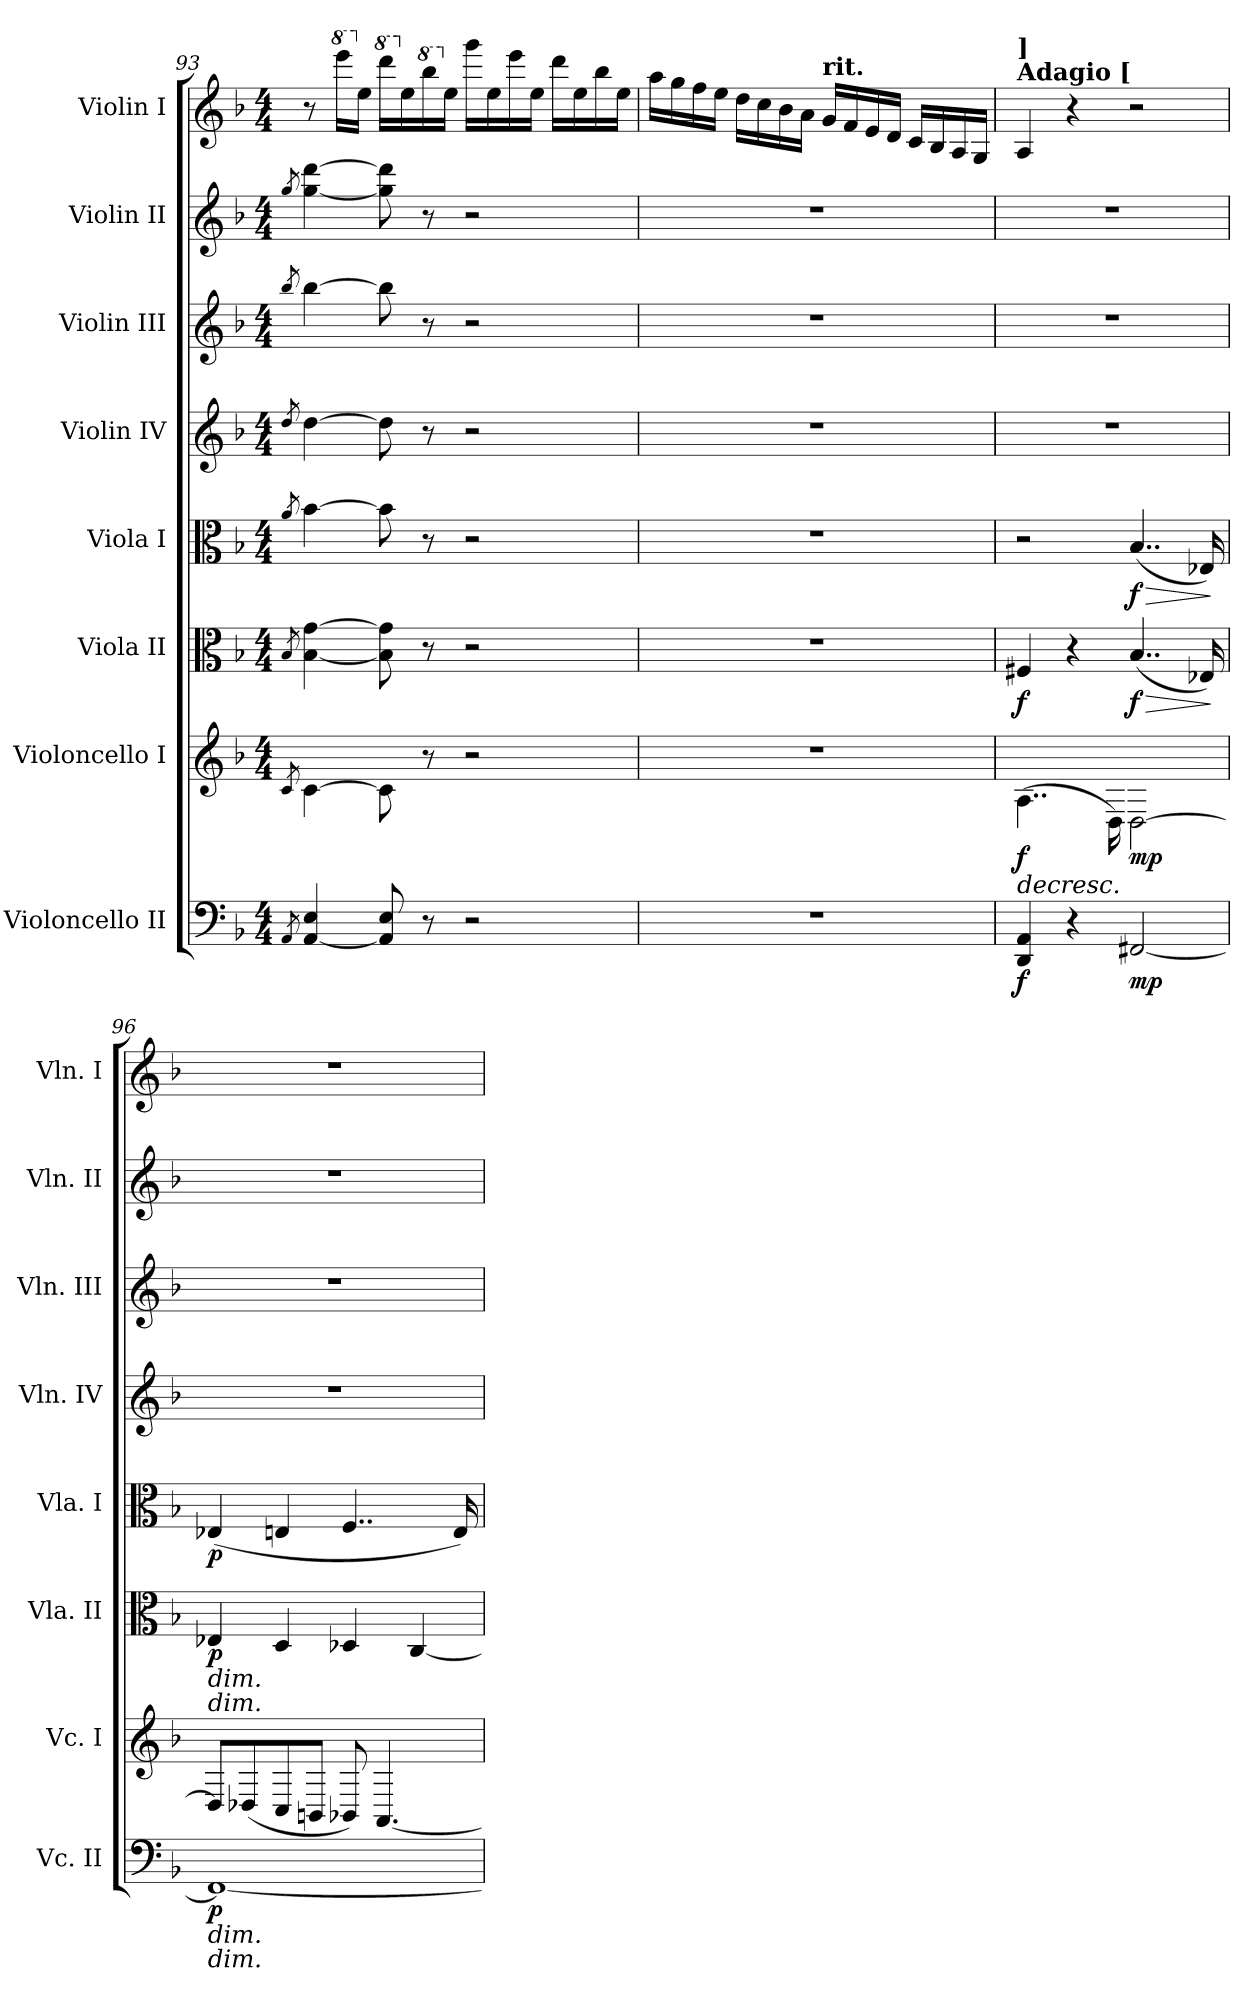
**kern	**dynam	**kern	**dynam	**kern	**dynam	**kern	**dynam	**kern	**kern	**kern	**kern
*part8	*part8	*part7	*part7	*part6	*part6	*part5	*part5	*part4	*part3	*part2	*part1
*staff8	*staff8	*staff7	*staff7	*staff6	*staff6	*staff5	*staff5	*staff4	*staff3	*staff2	*staff1
*I"Violoncello II	*	*I"Violoncello I	*	*I"Viola II	*	*I"Viola I	*	*I"Violin IV	*I"Violin III	*I"Violin II	*I"Violin I
*I'Vc. II	*	*I'Vc. I	*	*I'Vla. II	*	*I'Vla. I	*	*I'Vln. IV	*I'Vln. III	*I'Vln. II	*I'Vln. I
!!LO:PB:g=z
*clefF4	*	*clefG2	*	*clefC3	*	*clefC3	*	*clefG2	*clefG2	*clefG2	*clefG2
*k[b-]	*	*k[b-]	*	*k[b-]	*	*k[b-]	*	*k[b-]	*k[b-]	*k[b-]	*k[b-]
*M4/4	*	*M4/4	*	*M4/4	*	*M4/4	*	*M4/4	*M4/4	*M4/4	*M4/4
=93	=93	=93	=93	=93	=93	=93	=93	=93	=93	=93	=93
8qAA/	.	8qc/	.	8qB-/	.	8qa/	.	8qdd/	8qbb-/	8qgg/	.
[4AA/ 4E/	.	[4c\	.	[4B-\ [4g\	.	[4b-\	.	[4dd\	[4bb-\	[4gg\ [4ddd\	8r
*	*	*	*	*	*	*	*	*	*	*	*8va
.	.	.	.	.	.	.	.	.	.	.	16eeee\LL
*	*	*	*	*	*	*	*	*	*	*	*X8va
.	.	.	.	.	.	.	.	.	.	.	16ee\JJ
*	*	*	*	*	*	*	*	*	*	*	*8va
8AA/] 8E/	.	8c\]	.	8B-\] 8g\]	.	8b-\]	.	8dd\]	8bb-\]	8gg\] 8ddd\]	16dddd\LL
*	*	*	*	*	*	*	*	*	*	*	*X8va
.	.	.	.	.	.	.	.	.	.	.	16ee\
*	*	*	*	*	*	*	*	*	*	*	*8va
8r	.	8r	.	8r	.	8r	.	8r	8r	8r	16bbb-\
*	*	*	*	*	*	*	*	*	*	*	*X8va
.	.	.	.	.	.	.	.	.	.	.	16ee\JJ
2r	.	2r	.	2r	.	2r	.	2r	2r	2r	16ggg\LL
.	.	.	.	.	.	.	.	.	.	.	16ee\
.	.	.	.	.	.	.	.	.	.	.	16eee\
.	.	.	.	.	.	.	.	.	.	.	16ee\JJ
.	.	.	.	.	.	.	.	.	.	.	16ddd\LL
.	.	.	.	.	.	.	.	.	.	.	16ee\
.	.	.	.	.	.	.	.	.	.	.	16bb-\
.	.	.	.	.	.	.	.	.	.	.	16ee\JJ
=94	=94	=94	=94	=94	=94	=94	=94	=94	=94	=94	=94
1r	.	1r	.	1r	.	1r	.	1r	1r	1r	16aa\LL
.	.	.	.	.	.	.	.	.	.	.	16gg\
.	.	.	.	.	.	.	.	.	.	.	16ff\
.	.	.	.	.	.	.	.	.	.	.	16ee\JJ
.	.	.	.	.	.	.	.	.	.	.	16dd\LL
.	.	.	.	.	.	.	.	.	.	.	16cc\
.	.	.	.	.	.	.	.	.	.	.	16b-\
.	.	.	.	.	.	.	.	.	.	.	16a\JJ
!	!	!	!	!	!	!	!	!	!	!	!LO:TX:a:B:t=rit.
.	.	.	.	.	.	.	.	.	.	.	16g/LL
.	.	.	.	.	.	.	.	.	.	.	16f/
.	.	.	.	.	.	.	.	.	.	.	16e/
.	.	.	.	.	.	.	.	.	.	.	16d/JJ
.	.	.	.	.	.	.	.	.	.	.	16c/LL
.	.	.	.	.	.	.	.	.	.	.	16B-/
.	.	.	.	.	.	.	.	.	.	.	16A/
.	.	.	.	.	.	.	.	.	.	.	16G/JJ
=95	=95	=95	=95	=95	=95	=95	=95	=95	=95	=95	=95
!!LO:REH:place=s1:a:B:fs=14:t=13
*	*	*	*	*	*	*	*	*	*	*	*MM72
!	!	!	!	!	!	!	!	!	!	!	!LO:TX:a:B:t=Adagio [
!	!	!	!	!	!	!	!	!	!	!	!LO:TX:a:B:t=]
!	!LO:DY:b	!	!LO:HP:b	!	!	!	!	!	!	!	!
!	!	!	!LO:DY:n=1:b	!	!LO:DY:b	!	!	!	!	!	!
4DD/ 4AA/	f	(>4..A\	> f	4F#X/	f	2r	.	1r	1r	1r	4A/
4r	.	.	.	4r	.	.	.	.	.	.	4r
.	.	16D\)	.	.	.	.	.	.	.	.	.
!	!LO:DY:b	!	!LO:DY:n=2:b	!	!LO:HP:b	!	!LO:HP:b	!	!	!	!
!	!	!	!	!	!LO:DY:n=1:b	!	!LO:DY:n=1:b	!	!	!	!
[2FF#X/	mp	[2D\	mp	(<4..B-/	> f	(<4..B-/	> f	.	.	.	2r
.	.	.	.	16E-X/)	.	16E-X/)	.	.	.	.	.
.	.	.	]	.	]	.	]	.	.	.	.
!!LO:PB:g=z
=96	=96	=96	=96	=96	=96	=96	=96	=96	=96	=96	=96
!	!	!	!	!LO:TX:b:i:t=dim.	!	!	!	!	!	!	!
!	!	!	!	!LO:TX:b:i:t=dim.	!	!	!	!	!	!	!
!LO:TX:b:i:t=dim.	!	!	!	!	!	!	!	!	!	!	!
!LO:TX:b:i:t=dim.	!	!	!	!	!	!	!	!	!	!	!
!	!LO:DY:b	!	!	!	!LO:DY:b	!	!LO:DY:b	!	!	!	!
1FF#_	p	8D/L]	.	4E-X/	p	(<4E-X/	p	1r	1r	1r	1r
.	.	(<8D-X/	.	.	.	.	.	.	.	.	.
.	.	8C/	.	4D/	.	4En/	.	.	.	.	.
.	.	8BBn/J	.	.	.	.	.	.	.	.	.
.	.	8BB-X/)	.	4D-X/	.	4..F/	.	.	.	.	.
.	.	[4.AA/	.	.	.	.	.	.	.	.	.
.	.	.	.	[4C/	.	.	.	.	.	.	.
.	.	.	.	.	.	16E/)	.	.	.	.	.
=	=	=	=	=	=	=	=	=	=	=	=
*-	*-	*-	*-	*-	*-	*-	*-	*-	*-	*-	*-
